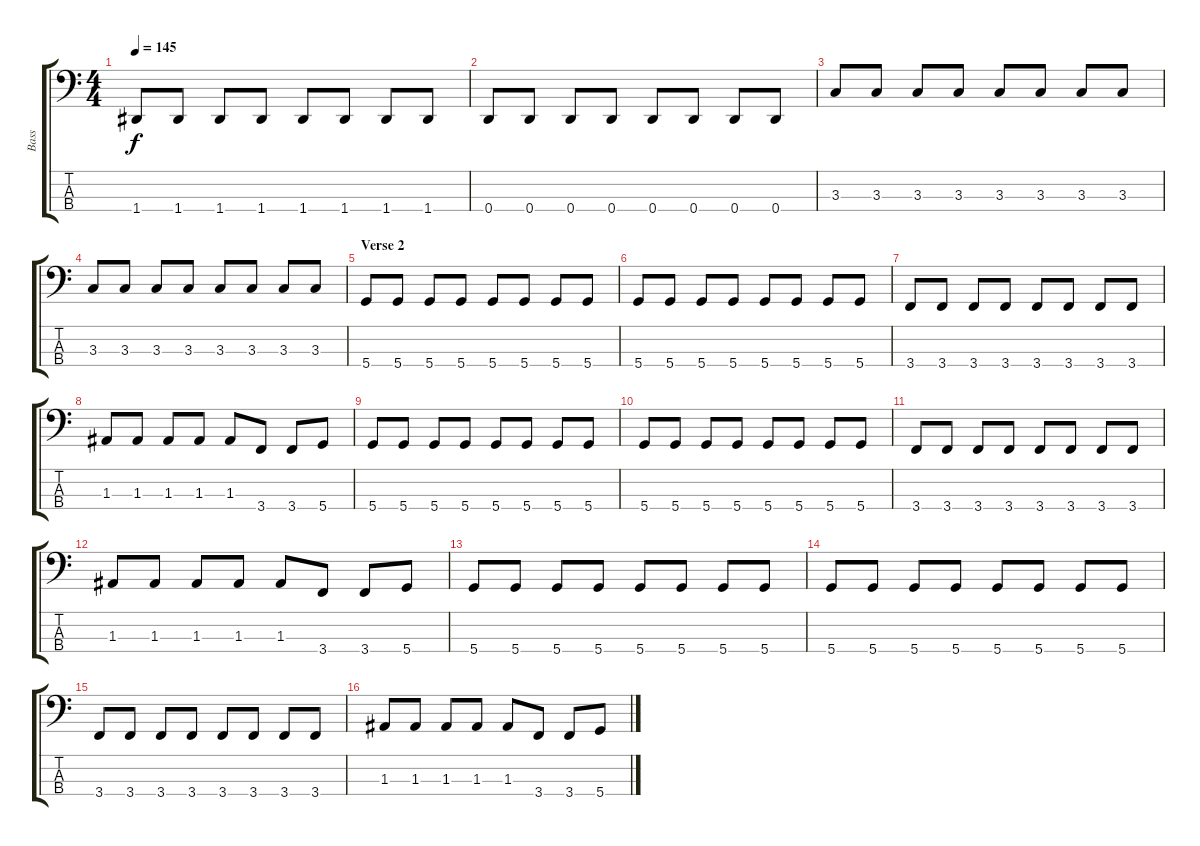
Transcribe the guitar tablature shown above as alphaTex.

\track ("Bass" "Bass") {instrument electricbasspick}
\staff {score tabs}
\tuning (G2 D2 A1 D1) {hide}
\ts (4 4)
\tempo 145
\clef f4
\ks c
1.4.8{dy f} 1.4.8 1.4.8 1.4.8 1.4.8 1.4.8 1.4.8 1.4.8 |
0.4.8 0.4.8 0.4.8 0.4.8 0.4.8 0.4.8 0.4.8 0.4.8 |
3.3.8 3.3.8 3.3.8 3.3.8 3.3.8 3.3.8 3.3.8 3.3.8 |
3.3.8 3.3.8 3.3.8 3.3.8 3.3.8 3.3.8 3.3.8 3.3.8 |
\section ("" "Verse 2")
5.4.8 5.4.8 5.4.8 5.4.8 5.4.8 5.4.8 5.4.8 5.4.8 |
5.4.8 5.4.8 5.4.8 5.4.8 5.4.8 5.4.8 5.4.8 5.4.8 |
3.4.8 3.4.8 3.4.8 3.4.8 3.4.8 3.4.8 3.4.8 3.4.8 |
1.3.8 1.3.8 1.3.8 1.3.8 1.3.8 3.4.8 3.4.8 5.4.8 |
5.4.8 5.4.8 5.4.8 5.4.8 5.4.8 5.4.8 5.4.8 5.4.8 |
5.4.8 5.4.8 5.4.8 5.4.8 5.4.8 5.4.8 5.4.8 5.4.8 |
3.4.8 3.4.8 3.4.8 3.4.8 3.4.8 3.4.8 3.4.8 3.4.8 |
1.3.8 1.3.8 1.3.8 1.3.8 1.3.8 3.4.8 3.4.8 5.4.8 |
5.4.8 5.4.8 5.4.8 5.4.8 5.4.8 5.4.8 5.4.8 5.4.8 |
5.4.8 5.4.8 5.4.8 5.4.8 5.4.8 5.4.8 5.4.8 5.4.8 |
3.4.8 3.4.8 3.4.8 3.4.8 3.4.8 3.4.8 3.4.8 3.4.8 |
1.3.8 1.3.8 1.3.8 1.3.8 1.3.8 3.4.8 3.4.8 5.4.8
